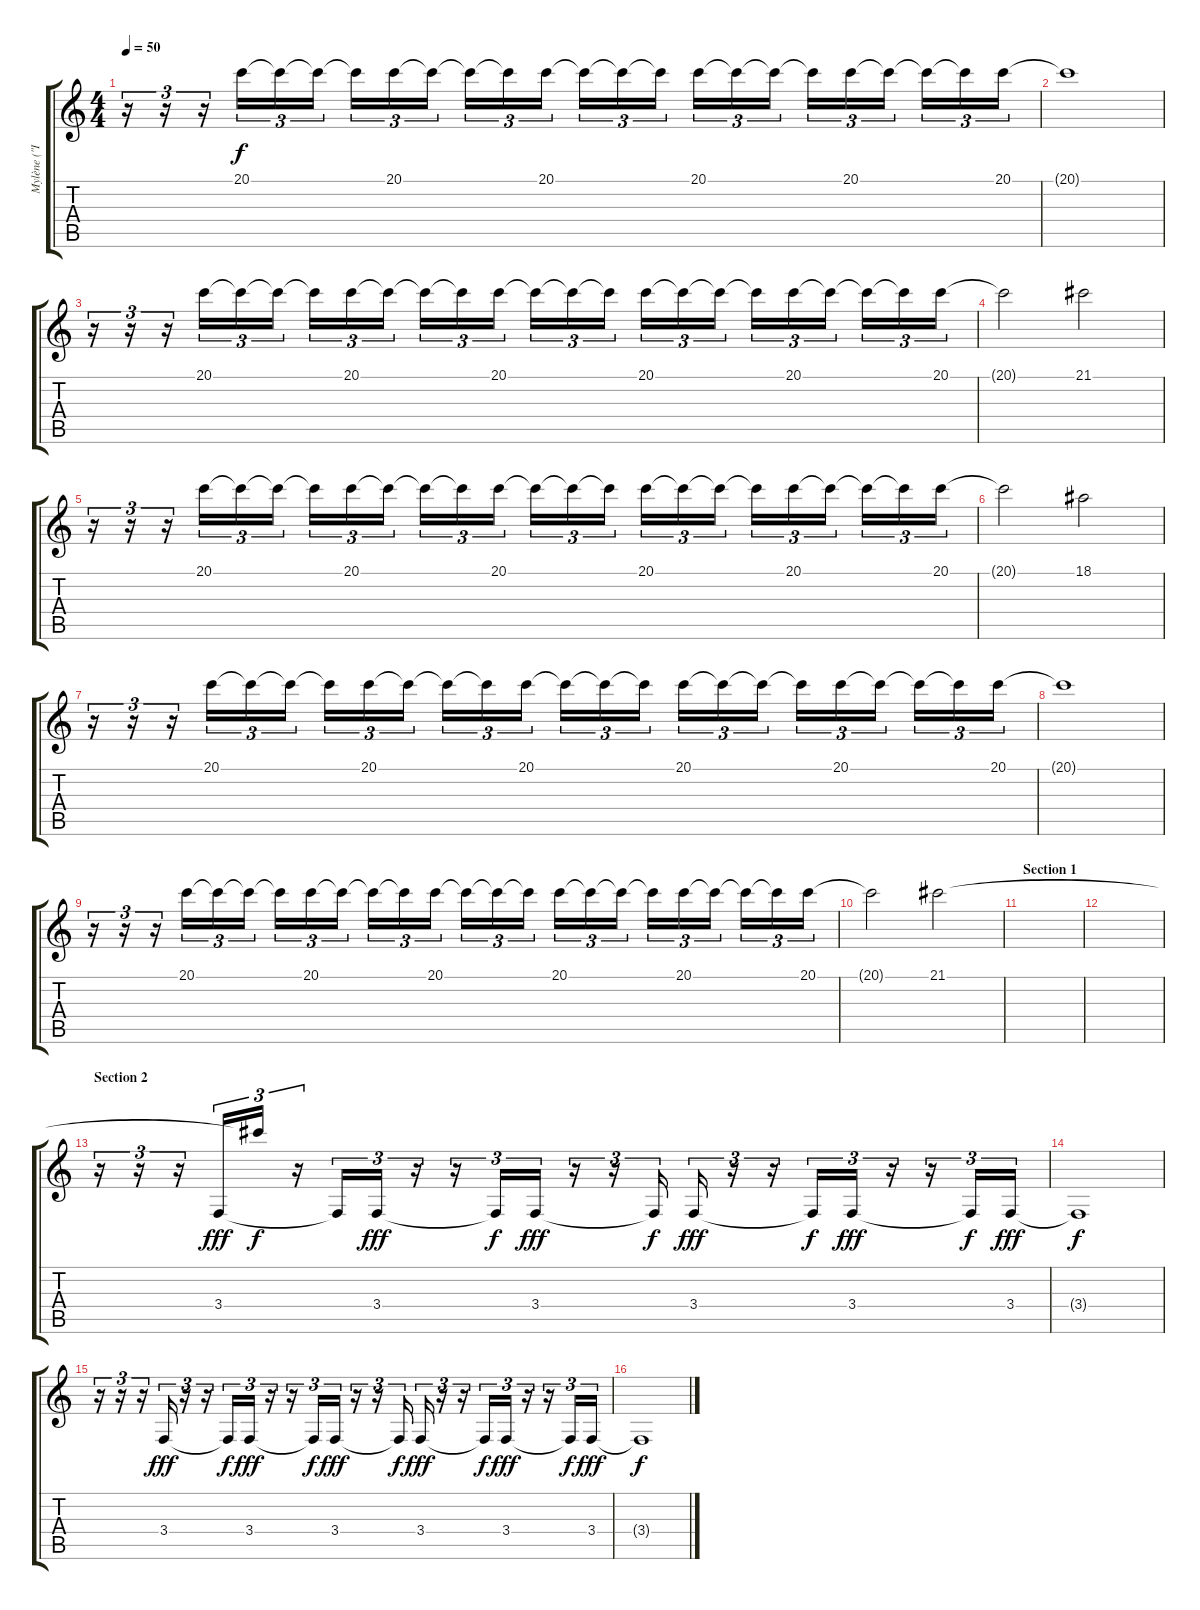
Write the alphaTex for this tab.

\track ("Mylène (\"Innamoramento\")" "Mylène (\"I") {instrument pad7halo}
\staff {score tabs}
\tuning (E4 B3 G3 D3 A2 E2) {hide}
\ts (4 4)
\tempo 50
\clef g2
\ks c
r.16{tu (3 2) dy f instrument pad7halo} r.16{tu (3 2)} r.16{tu (3 2)} 20.1.16{tu (3 2)} 20.1{t}.16{tu (3 2)} 20.1{t}.16{tu (3 2)} 20.1{t}.16{tu (3 2)} 20.1.16{tu (3 2)} 20.1{t}.16{tu (3 2)} 20.1{t}.16{tu (3 2)} 20.1{t}.16{tu (3 2)} 20.1.16{tu (3 2)} 20.1{t}.16{tu (3 2)} 20.1{t}.16{tu (3 2)} 20.1{t}.16{tu (3 2)} 20.1.16{tu (3 2)} 20.1{t}.16{tu (3 2)} 20.1{t}.16{tu (3 2)} 20.1{t}.16{tu (3 2)} 20.1.16{tu (3 2)} 20.1{t}.16{tu (3 2)} 20.1{t}.16{tu (3 2)} 20.1{t}.16{tu (3 2)} 20.1.16{tu (3 2)} |
20.1{t}.1{volume 0} |
r.16{tu (3 2)} r.16{tu (3 2)} r.16{tu (3 2)} 20.1.16{tu (3 2) volume 13} 20.1{t}.16{tu (3 2)} 20.1{t}.16{tu (3 2)} 20.1{t}.16{tu (3 2)} 20.1.16{tu (3 2)} 20.1{t}.16{tu (3 2)} 20.1{t}.16{tu (3 2)} 20.1{t}.16{tu (3 2)} 20.1.16{tu (3 2)} 20.1{t}.16{tu (3 2)} 20.1{t}.16{tu (3 2)} 20.1{t}.16{tu (3 2)} 20.1.16{tu (3 2)} 20.1{t}.16{tu (3 2)} 20.1{t}.16{tu (3 2)} 20.1{t}.16{tu (3 2)} 20.1.16{tu (3 2)} 20.1{t}.16{tu (3 2)} 20.1{t}.16{tu (3 2)} 20.1{t}.16{tu (3 2)} 20.1.16{tu (3 2)} |
20.1{t}.2 21.1.2 |
r.16{tu (3 2) volume 13} r.16{tu (3 2)} r.16{tu (3 2)} 20.1.16{tu (3 2)} 20.1{t}.16{tu (3 2)} 20.1{t}.16{tu (3 2)} 20.1{t}.16{tu (3 2)} 20.1.16{tu (3 2)} 20.1{t}.16{tu (3 2)} 20.1{t}.16{tu (3 2)} 20.1{t}.16{tu (3 2)} 20.1.16{tu (3 2)} 20.1{t}.16{tu (3 2)} 20.1{t}.16{tu (3 2)} 20.1{t}.16{tu (3 2)} 20.1.16{tu (3 2)} 20.1{t}.16{tu (3 2)} 20.1{t}.16{tu (3 2)} 20.1{t}.16{tu (3 2)} 20.1.16{tu (3 2)} 20.1{t}.16{tu (3 2)} 20.1{t}.16{tu (3 2)} 20.1{t}.16{tu (3 2)} 20.1.16{tu (3 2)} |
20.1{t}.2 18.1.2 |
r.16{tu (3 2)} r.16{tu (3 2)} r.16{tu (3 2)} 20.1.16{tu (3 2)} 20.1{t}.16{tu (3 2)} 20.1{t}.16{tu (3 2)} 20.1{t}.16{tu (3 2)} 20.1.16{tu (3 2)} 20.1{t}.16{tu (3 2)} 20.1{t}.16{tu (3 2)} 20.1{t}.16{tu (3 2)} 20.1.16{tu (3 2)} 20.1{t}.16{tu (3 2)} 20.1{t}.16{tu (3 2)} 20.1{t}.16{tu (3 2)} 20.1.16{tu (3 2)} 20.1{t}.16{tu (3 2)} 20.1{t}.16{tu (3 2)} 20.1{t}.16{tu (3 2)} 20.1.16{tu (3 2)} 20.1{t}.16{tu (3 2)} 20.1{t}.16{tu (3 2)} 20.1{t}.16{tu (3 2)} 20.1.16{tu (3 2)} |
20.1{t}.1{volume 0} |
r.16{tu (3 2) volume 13} r.16{tu (3 2)} r.16{tu (3 2)} 20.1.16{tu (3 2)} 20.1{t}.16{tu (3 2)} 20.1{t}.16{tu (3 2)} 20.1{t}.16{tu (3 2)} 20.1.16{tu (3 2)} 20.1{t}.16{tu (3 2)} 20.1{t}.16{tu (3 2)} 20.1{t}.16{tu (3 2)} 20.1.16{tu (3 2)} 20.1{t}.16{tu (3 2)} 20.1{t}.16{tu (3 2)} 20.1{t}.16{tu (3 2)} 20.1.16{tu (3 2)} 20.1{t}.16{tu (3 2)} 20.1{t}.16{tu (3 2)} 20.1{t}.16{tu (3 2)} 20.1.16{tu (3 2)} 20.1{t}.16{tu (3 2)} 20.1{t}.16{tu (3 2)} 20.1{t}.16{tu (3 2)} 20.1.16{tu (3 2)} |
20.1{t}.2 21.1.2 |
\section ("" "Section 1")
|
|
\section ("" "Section 2")
r.16{tu (3 2)} r.16{tu (3 2)} r.16{tu (3 2)} 3.4.16{tu (3 2) dy fff} 21.1{t}.16{tu (3 2) dy f} r.16{tu (3 2)} 3.4{t}.16{tu (3 2)} 3.4.16{tu (3 2) dy fff} r.16{tu (3 2)} r.16{tu (3 2)} 3.4{t}.16{tu (3 2) dy f} 3.4.16{tu (3 2) dy fff} r.16{tu (3 2)} r.16{tu (3 2)} 3.4{t}.16{tu (3 2) dy f} 3.4.16{tu (3 2) dy fff} r.16{tu (3 2)} r.16{tu (3 2)} 3.4{t}.16{tu (3 2) dy f} 3.4.16{tu (3 2) dy fff} r.16{tu (3 2)} r.16{tu (3 2)} 3.4{t}.16{tu (3 2) dy f} 3.4.16{tu (3 2) dy fff} |
3.4{t}.1{dy f volume 0} |
r.16{tu (3 2)} r.16{tu (3 2)} r.16{tu (3 2)} 3.4.16{tu (3 2) dy fff} r.16{tu (3 2)} r.16{tu (3 2)} 3.4{t}.16{tu (3 2) dy f} 3.4.16{tu (3 2) dy fff} r.16{tu (3 2)} r.16{tu (3 2)} 3.4{t}.16{tu (3 2) dy f} 3.4.16{tu (3 2) dy fff} r.16{tu (3 2)} r.16{tu (3 2)} 3.4{t}.16{tu (3 2) dy f} 3.4.16{tu (3 2) dy fff} r.16{tu (3 2)} r.16{tu (3 2)} 3.4{t}.16{tu (3 2) dy f} 3.4.16{tu (3 2) dy fff} r.16{tu (3 2)} r.16{tu (3 2)} 3.4{t}.16{tu (3 2) dy f} 3.4.16{tu (3 2) dy fff} |
3.4{t}.1{dy f volume 0}
